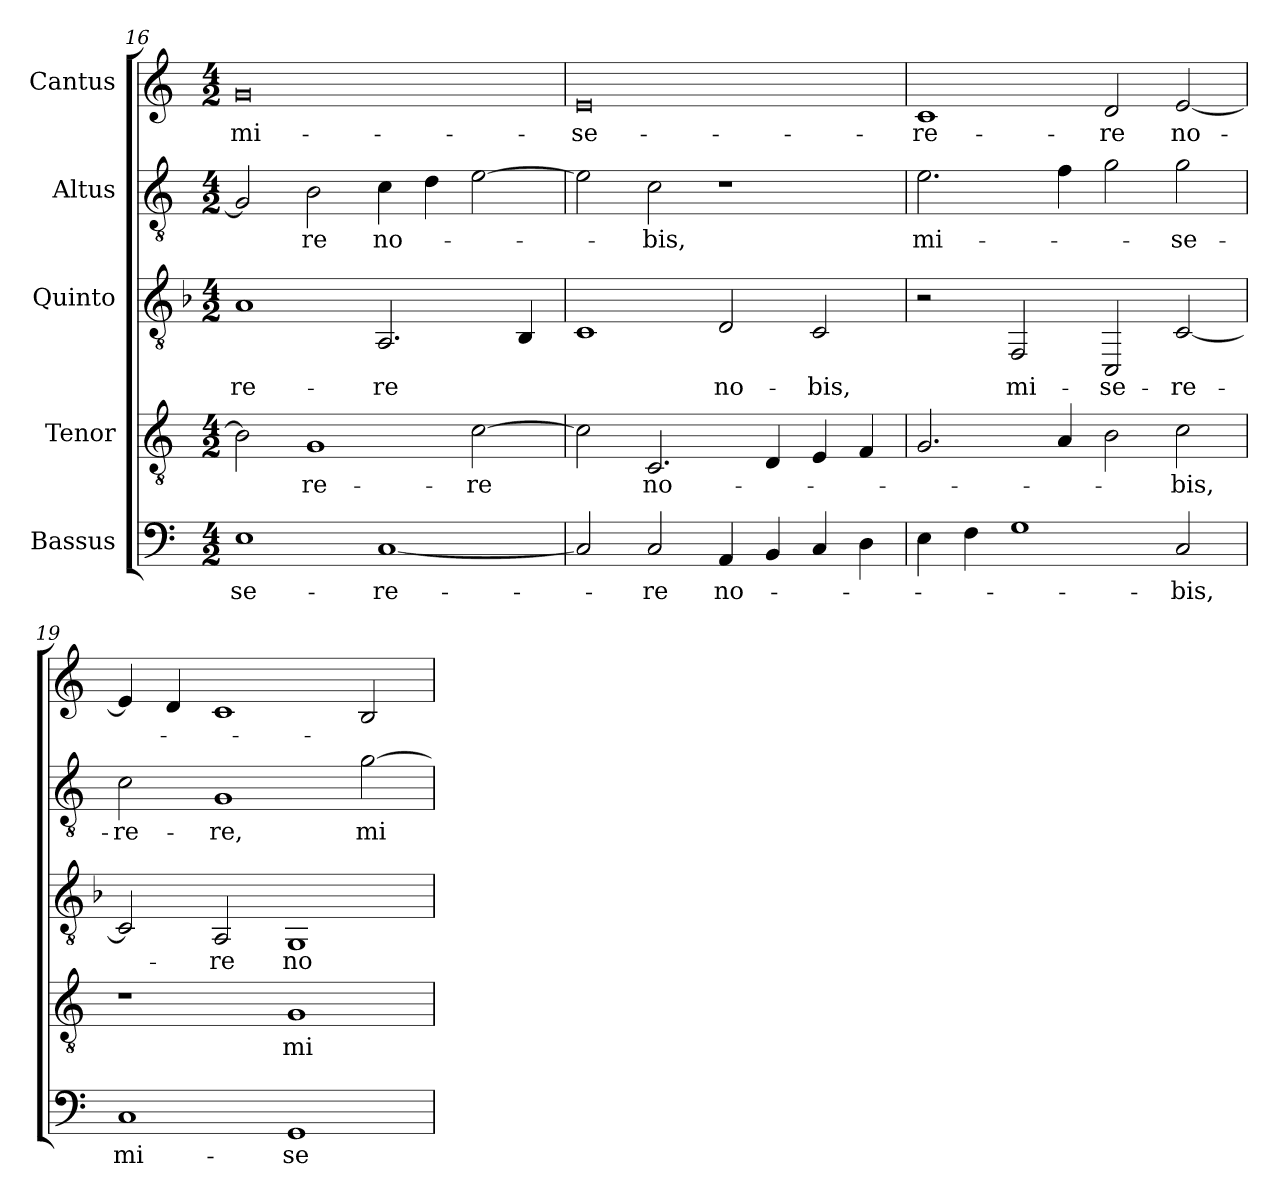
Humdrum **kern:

**kern	**text	**kern	**text	**kern	**text	**kern	**text	**kern	**text
*part5	*part5	*part4	*part4	*part3	*part3	*part2	*part2	*part1	*part1
*staff5	*staff5	*staff4	*staff4	*staff3	*staff3	*staff2	*staff2	*staff1	*staff1
*I"Bassus	*	*I"Tenor	*	*I"Quinto	*	*I"Altus	*	*I"Cantus	*
!!LO:LB:g=z
*clefF4	*	*clefGv2	*	*clefGv2	*	*clefGv2	*	*clefG2	*
*	*	*	*	*ITrd-4c-7	*	*	*	*	*
*k[]	*	*k[]	*	*k[]	*	*k[]	*	*k[]	*
*C:	*	*C:	*	*C:	*	*C:	*	*C:	*
*M4/2	*	*M4/2	*	*M4/2	*	*M4/2	*	*M4/2	*
=16	=16	=16	=16	=16	=16	=16	=16	=16	=16
!	!LO:LY:b:color=#000000	!	!	!	!	!	!	!	!
!	!	!	!	!	!LO:LY:b:color=#000000	!	!	!	!
!	!	!	!	!	!	!	!	!	!LO:LY:b:color=#000000
1Ei	-se-	2Bi\]	.	1ei	-re-	2Gi/]	.	0gi	mi-
!	!	!	!LO:LY:b:color=#000000	!	!	!	!	!	!
!	!	!	!	!	!	!	!LO:LY:b:color=#000000	!	!
.	.	1Gi	-re-	.	.	2Bi\	-re	.	.
!	!LO:LY:b:color=#000000	!	!	!	!	!	!	!	!
!	!	!	!	!	!LO:LY:b:color=#000000	!	!	!	!
!	!	!	!	!	!	!	!LO:LY:b:color=#000000	!	!
[<1Ci	-re-	.	.	2.Ei/	-re	4ci\	no-	.	.
.	.	.	.	.	.	4di\	.	.	.
!	!	!	!LO:LY:b:color=#000000	!	!	!	!	!	!
.	.	[>2ci\	-re	.	.	[>2ei\	.	.	.
.	.	.	.	4Fi/	.	.	.	.	.
=17	=17	=17	=17	=17	=17	=17	=17	=17	=17
!	!	!	!	!	!	!	!	!	!LO:LY:b:color=#000000
2Ci/]	.	2ci\]	.	1Gi	.	2ei\]	.	0ei	-se-
!	!LO:LY:b:color=#000000	!	!	!	!	!	!	!	!
!	!	!	!LO:LY:b:color=#000000	!	!	!	!	!	!
!	!	!	!	!	!	!	!LO:LY:b:color=#000000	!	!
2Ci/	-re	2.Ci/	no-	.	.	2ci\	-bis,	.	.
!	!LO:LY:b:color=#000000	!	!	!	!	!	!	!	!
!	!	!	!	!	!LO:LY:b:color=#000000	!	!	!	!
4AAi/	no-	.	.	2Ai/	no-	1r	.	.	.
4BBi/	.	4Di/	.	.	.	.	.	.	.
!	!	!	!	!	!LO:LY:b:color=#000000	!	!	!	!
4Ci/	.	4Ei/	.	2Gi/	-bis,	.	.	.	.
4Di\	.	4Fi/	.	.	.	.	.	.	.
=18	=18	=18	=18	=18	=18	=18	=18	=18	=18
!	!	!	!	!	!	!	!LO:LY:b:color=#000000	!	!
!	!	!	!	!	!	!	!	!	!LO:LY:b:color=#000000
4Ei\	.	2.Gi/	.	2r	.	2.ei\	mi-	1ci	-re-
4Fi\	.	.	.	.	.	.	.	.	.
!	!	!	!	!	!LO:LY:b:color=#000000	!	!	!	!
1Gi	.	.	.	2Ci/	mi-	.	.	.	.
.	.	4Ai/	.	.	.	4fi\	.	.	.
!	!	!	!	!	!LO:LY:b:color=#000000	!	!	!	!
!	!	!	!	!	!	!	!	!	!LO:LY:b:color=#000000
.	.	2Bi\	.	2GGi/	-se-	2gi\	.	2di/	-re
!	!LO:LY:b:color=#000000	!	!	!	!	!	!	!	!
!	!	!	!LO:LY:b:color=#000000	!	!	!	!	!	!
!	!	!	!	!	!LO:LY:b:color=#000000	!	!	!	!
!	!	!	!	!	!	!	!LO:LY:b:color=#000000	!	!
!	!	!	!	!	!	!	!	!	!LO:LY:b:color=#000000
2Ci/	-bis,	2ci\	-bis,	[<2Gi/	-re-	2gi\	-se-	[<2ei/	no-
=19	=19	=19	=19	=19	=19	=19	=19	=19	=19
!	!LO:LY:b:color=#000000	!	!	!	!	!	!	!	!
!	!	!	!	!	!	!	!LO:LY:b:color=#000000	!	!
1Ci	mi-	1r	.	2Gi/]	.	2ci\	-re-	4ei/]	.
.	.	.	.	.	.	.	.	4di/	.
!	!	!	!	!	!LO:LY:b:color=#000000	!	!	!	!
!	!	!	!	!	!	!	!LO:LY:b:color=#000000	!	!
.	.	.	.	2Ei/	-re	1Gi	-re,	1ci	.
!	!LO:LY:b:color=#000000	!	!	!	!	!	!	!	!
!	!	!	!LO:LY:b:color=#000000	!	!	!	!	!	!
!	!	!	!	!	!LO:LY:b:color=#000000	!	!	!	!
1GGi	-se-	1Gi	mi-	1Di	no-	.	.	.	.
!	!	!	!	!	!	!	!LO:LY:b:color=#000000	!	!
.	.	.	.	.	.	[>2gi\	mi-	2Bi/	.
=	=	=	=	=	=	=	=	=	=
*-	*-	*-	*-	*-	*-	*-	*-	*-	*-
